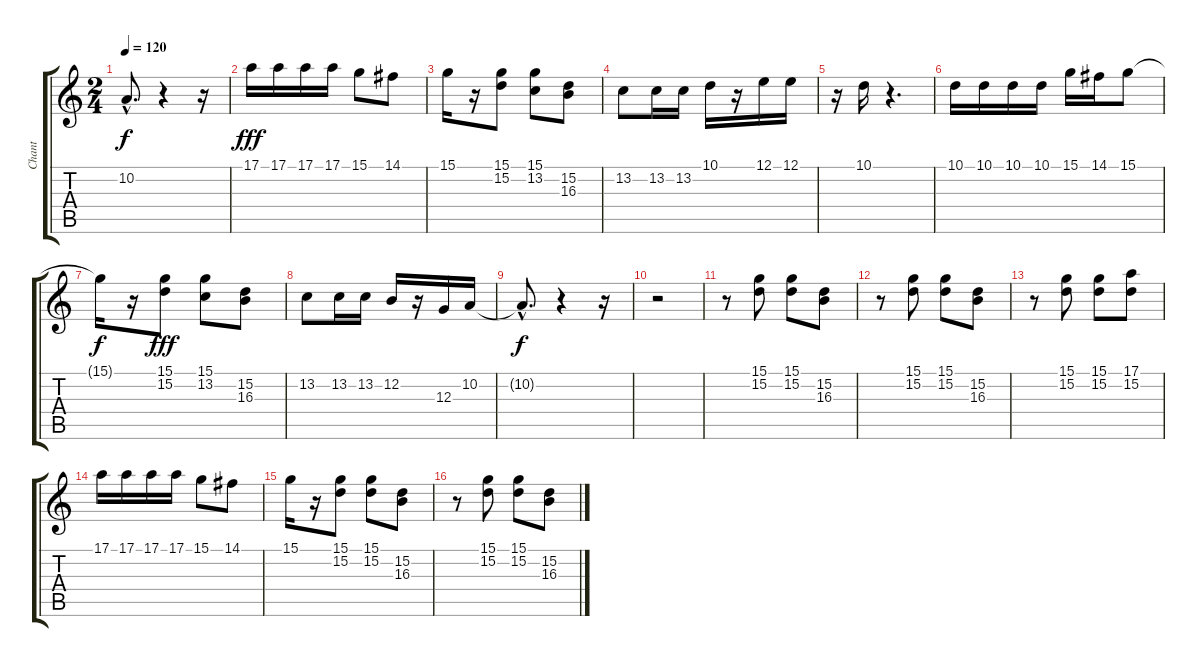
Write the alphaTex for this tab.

\track ("Chant" "Chant") {instrument tenorsax}
\staff {score tabs}
\tuning (E4 B3 G3 D3 A2 E2) {hide}
\ts (2 4)
\tempo 120
\clef g2
\ks c
10.2{hac t}.8{d dy f} r.4 r.16 |
17.1.16{dy fff} 17.1.16 17.1.16 17.1.16 15.1.8 14.1.8 |
15.1.16 r.16 (15.1 15.2).8 (15.1 13.2).8 (15.2 16.3).8 |
13.2.8 13.2.16 13.2.16 10.1.16 r.16 12.1.16 12.1.16 |
r.16 10.1.16 r.4{d} |
10.1.16 10.1.16 10.1.16 10.1.16 15.1.16 14.1.16 15.1.8 |
15.1{t}.16{dy f} r.16 (15.1 15.2).8{dy fff} (15.1 13.2).8 (15.2 16.3).8 |
13.2.8 13.2.16 13.2.16 12.2.16 r.16 12.3.16 10.2.16 |
10.2{hac t}.8{d dy f} r.4 r.16 |
r.2 |
r.8 (15.1 15.2).8 (15.1 15.2).8 (15.2 16.3).8 |
r.8 (15.1 15.2).8 (15.1 15.2).8 (15.2 16.3).8 |
r.8 (15.1 15.2).8 (15.1 15.2).8 (17.1 15.2).8 |
17.1.16 17.1.16 17.1.16 17.1.16 15.1.8 14.1.8 |
15.1.16 r.16 (15.1 15.2).8 (15.1 15.2).8 (15.2 16.3).8 |
r.8 (15.1 15.2).8 (15.1 15.2).8 (15.2 16.3).8
